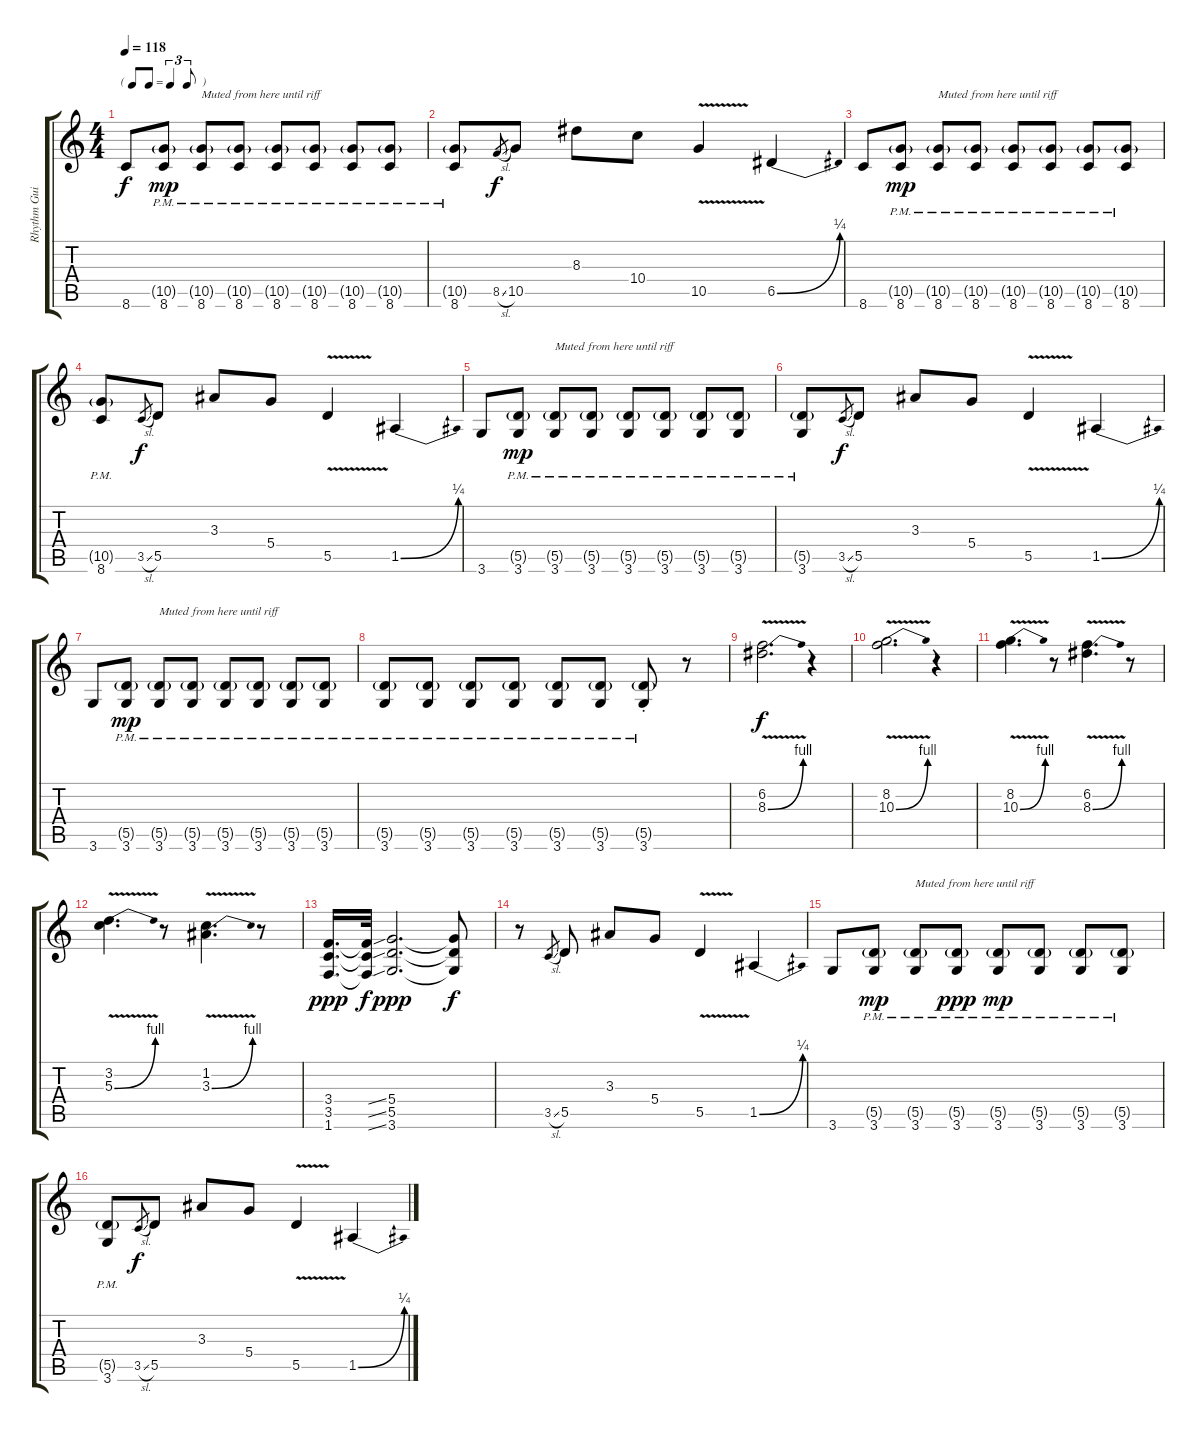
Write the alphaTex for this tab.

\track ("Rhythm Guitar" "Rhythm Gui") {instrument overdrivenguitar}
\staff {score tabs}
\tuning (E4 B3 G3 D3 A2 E2) {hide}
\ts (4 4)
\tf triplet8th
\tempo 118
\clef g2
\ks c
8.6.8{dy f} (10.5{g pm} 8.6{pm}).8{dy mp} (10.5{g pm} 8.6{pm}).8{txt "Muted from here until riff"} (10.5{g pm} 8.6{pm}).8 (10.5{g pm} 8.6{pm}).8 (10.5{g pm} 8.6{pm}).8 (10.5{g pm} 8.6{pm}).8 (10.5{g pm} 8.6{pm}).8 |
(10.5{g pm} 8.6{pm}).8 8.5{sl}.8{gr dy f} 10.5.8 8.3.8 10.4.8 10.5{v}.4 6.5{be (bend 0 0 60 1)}.4 |
8.6.8 (10.5{g pm} 8.6{pm}).8{dy mp} (10.5{g pm} 8.6{pm}).8{txt "Muted from here until riff"} (10.5{g pm} 8.6{pm}).8 (10.5{g pm} 8.6{pm}).8 (10.5{g pm} 8.6{pm}).8 (10.5{g pm} 8.6{pm}).8 (10.5{g pm} 8.6{pm}).8 |
(10.5{g pm} 8.6{pm}).8 3.5{sl}.8{gr dy f} 5.5.8 3.3.8 5.4.8 5.5{v}.4 1.5{be (bend 0 0 60 1)}.4 |
3.6.8 (5.5{g pm} 3.6{pm}).8{dy mp} (5.5{g pm} 3.6{pm}).8{txt "Muted from here until riff"} (5.5{g pm} 3.6{pm}).8 (5.5{g pm} 3.6{pm}).8 (5.5{g pm} 3.6{pm}).8 (5.5{g pm} 3.6{pm}).8 (5.5{g pm} 3.6{pm}).8 |
(5.5{g pm} 3.6{pm}).8 3.5{sl}.8{gr dy f} 5.5.8 3.3.8 5.4.8 5.5{v}.4 1.5{be (bend 0 0 60 1)}.4 |
3.6.8 (5.5{g pm} 3.6{pm}).8{dy mp} (5.5{g pm} 3.6{pm}).8{txt "Muted from here until riff"} (5.5{g pm} 3.6{pm}).8 (5.5{g pm} 3.6{pm}).8 (5.5{g pm} 3.6{pm}).8 (5.5{g pm} 3.6{pm}).8 (5.5{g pm} 3.6{pm}).8 |
(5.5{g pm} 3.6{pm}).8 (5.5{g pm} 3.6{pm}).8 (5.5{g pm} 3.6{pm}).8 (5.5{g pm} 3.6{pm}).8 (5.5{g pm} 3.6{pm}).8 (5.5{g pm} 3.6{pm}).8 (5.5{g pm st} 3.6{pm st}).8 r.8 |
(6.2{v} 8.3{be (bend 0 0 60 4) v}).2{d dy f} r.4 |
(8.2{v} 10.3{be (bend 0 0 60 4) v}).2{d} r.4 |
(8.2{v} 10.3{be (bend 0 0 60 4) v}).4{d} r.8 (6.2{v} 8.3{be (bend 0 0 60 4) v}).4{d} r.8 |
(3.2{v} 5.3{be (bend 0 0 60 4) v}).4{d} r.8 (1.2{v} 3.3{be (bend 0 0 60 4) v}).4{d} r.8 |
(3.4 3.5 1.6).16{d dy ppp} (3.4{ss t} 3.5{ss t} 1.6{ss t}).32{dy f} (5.4 5.5 3.6).2{d dy ppp} (5.4{t} 5.5{t} 3.6{t}).8{dy f} |
r.8 3.5{sl}.8{gr} 5.5.8 3.3.8 5.4.8 5.5{v}.4 1.5{be (bend 0 0 60 1)}.4 |
3.6.8 (5.5{g pm} 3.6{pm}).8{dy mp} (5.5{g pm} 3.6{pm}).8{txt "Muted from here until riff"} (5.5{g pm} 3.6{pm}).8{dy ppp} (5.5{g pm} 3.6{pm}).8{dy mp} (5.5{g pm} 3.6{pm}).8 (5.5{g pm} 3.6{pm}).8 (5.5{g pm} 3.6{pm}).8 |
(5.5{g pm} 3.6{pm}).8 3.5{sl}.8{gr dy f} 5.5.8 3.3.8 5.4.8 5.5{v}.4 1.5{be (bend 0 0 60 1)}.4
